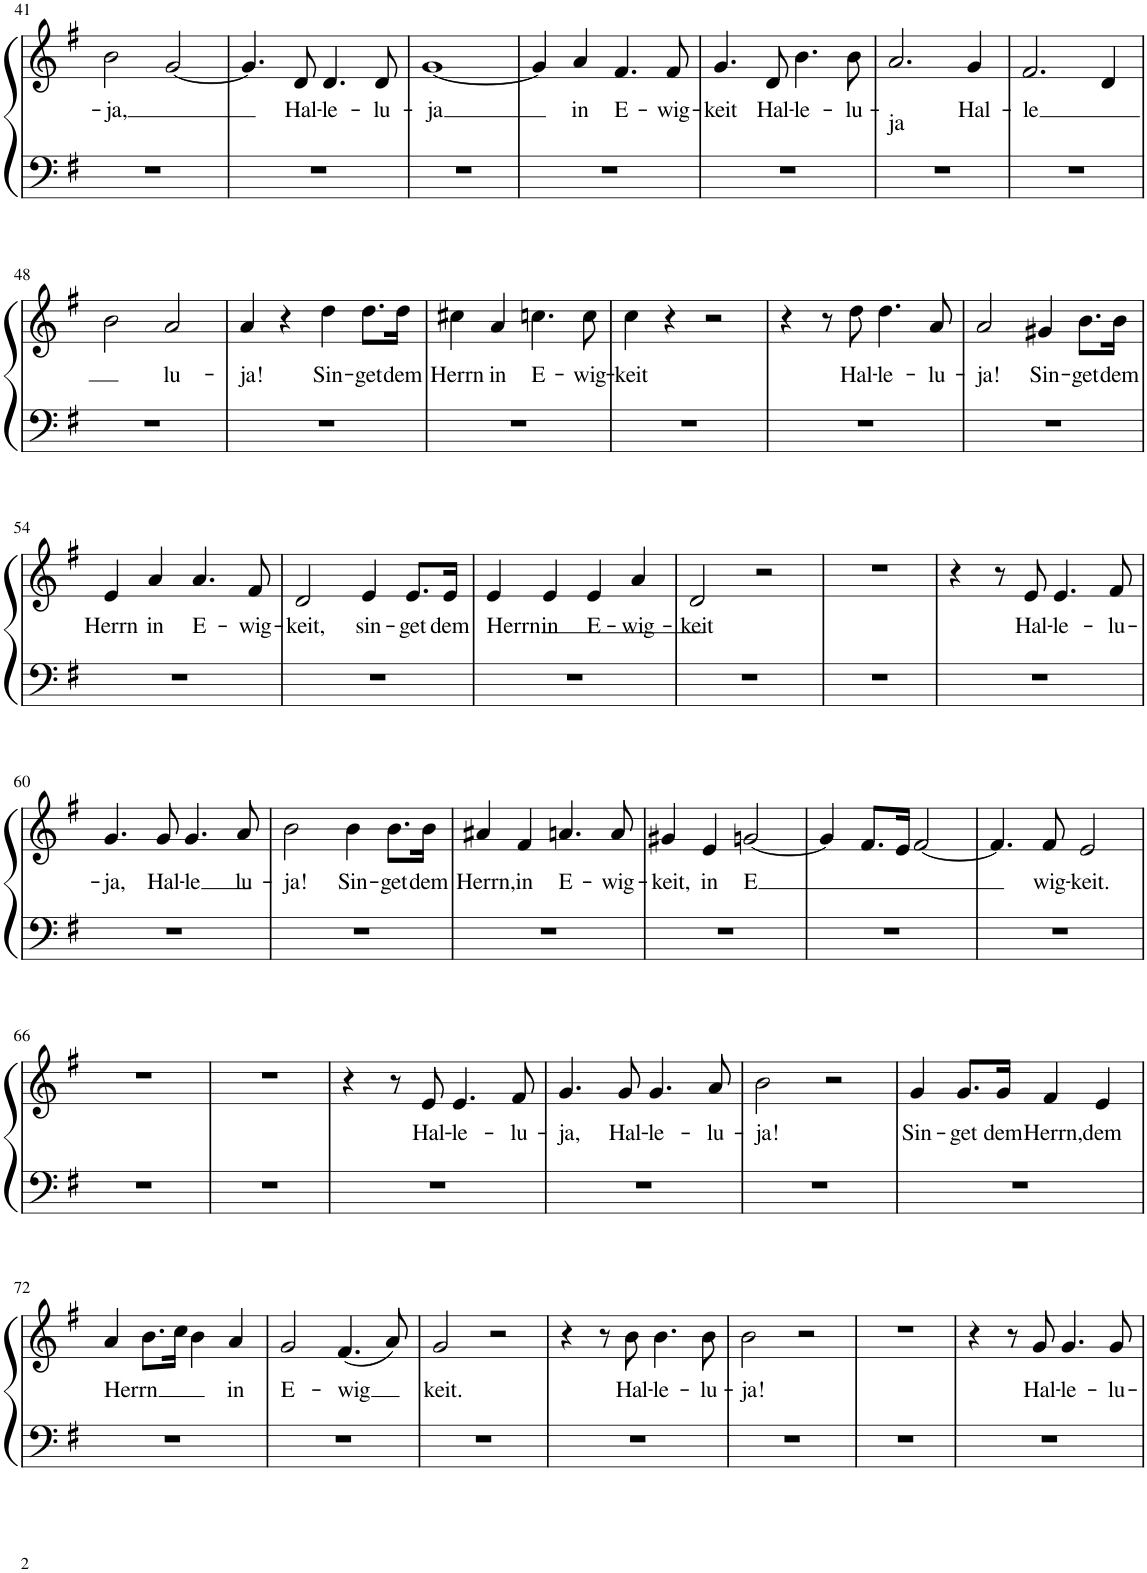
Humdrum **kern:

**kern	**kern	**text
*part1	*part1	*part1
*staff2	*staff1	*staff1
*I"Piano	*	*
*I'Pno.	*	*
!!LO:PB:g=z
*clefF4	*clefG2	*
*k[f#]	*k[f#]	*
*M2/2	*M2/2	*
*met(c|)	*met(c|)	*
=41	=41	=41
!	!	!LO:LY:b
1r	2b\	-ja,
.	[2g/	.
=42	=42	=42
1r	4.g/]	.
!	!	!LO:LY:b
.	8d/	Hal-
!	!	!LO:LY:b
.	4.d/	-le-
!	!	!LO:LY:b
.	8d/	-lu-
=43	=43	=43
!	!	!LO:LY:b
1r	[1g	-ja
=44	=44	=44
1r	4g/]	.
!	!	!LO:LY:b
.	4a/	in
!	!	!LO:LY:b
.	4.f#/	E-
!	!	!LO:LY:b
.	8f#/	-wig-
=45	=45	=45
!	!	!LO:LY:b
1r	4.g/	-keit
!	!	!LO:LY:b
.	8d/	Hal-
!	!	!LO:LY:b
.	4.b\	-le-
!	!	!LO:LY:b
.	8b\	-lu-
=46	=46	=46
!	!	!LO:LY:b
1r	2.a/	ja
!	!	!LO:LY:b
.	4g/	-Hal-
=47	=47	=47
!	!	!LO:LY:b
1r	2.f#/	-le
.	4d/	.
!!LO:LB:g=z
=48	=48	=48
1r	2b\	.
!	!	!LO:LY:b
.	2a/	lu-
=49	=49	=49
!	!	!LO:LY:b
1r	4a/	-ja!
.	4r	.
!	!	!LO:LY:b
.	4dd\	Sin-
!	!	!LO:LY:b
.	8.dd\L	-get
!	!	!LO:LY:b
.	16dd\Jk	dem
=50	=50	=50
!	!	!LO:LY:b
1r	4cc#X\	Herrn
!	!	!LO:LY:b
.	4a/	in
!	!	!LO:LY:b
.	4.ccn\	E-
!	!	!LO:LY:b
.	8cc\	-wig-
=51	=51	=51
!	!	!LO:LY:b
1r	4cc\	-keit
.	4r	.
.	2r	.
=52	=52	=52
1r	4r	.
.	8r	.
!	!	!LO:LY:b
.	8dd\	Hal-
!	!	!LO:LY:b
.	4.dd\	-le-
!	!	!LO:LY:b
.	8a/	-lu-
=53	=53	=53
!	!	!LO:LY:b
1r	2a/	-ja!
!	!	!LO:LY:b
.	4g#X/	Sin-
!	!	!LO:LY:b
.	8.b\L	-get
!	!	!LO:LY:b
.	16b\Jk	dem
!!LO:LB:g=z
=54	=54	=54
!	!	!LO:LY:b
1r	4e/	Herrn
!	!	!LO:LY:b
.	4a/	in
!	!	!LO:LY:b
.	4.a/	E-
!	!	!LO:LY:b
.	8f#/	-wig-
=55	=55	=55
!	!	!LO:LY:b
1r	2d/	-keit,
!	!	!LO:LY:b
.	4e/	sin-
!	!	!LO:LY:b
.	8.e/L	-get
!	!	!LO:LY:b
.	16e/Jk	dem
=56	=56	=56
!	!	!LO:LY:b
1r	4e/	Herrn
!	!	!LO:LY:b
.	4e/	in
!	!	!LO:LY:b
.	4e/	E-
!	!	!LO:LY:b
.	4a/	-wig-
=57	=57	=57
!	!	!LO:LY:b
1r	2d/	-keit
.	2r	.
=58	=58	=58
1r	1r	.
=59	=59	=59
1r	4r	.
.	8r	.
!	!	!LO:LY:b
.	8e/	Hal-
!	!	!LO:LY:b
.	4.e/	-le-
!	!	!LO:LY:b
.	8f#/	-lu-
!!LO:LB:g=z
=60	=60	=60
!	!	!LO:LY:b
1r	4.g/	-ja,
!	!	!LO:LY:b
.	8g/	Hal-
!	!	!LO:LY:b
.	4.g/	le
!	!	!LO:LY:b
.	8a/	lu-
=61	=61	=61
!	!	!LO:LY:b
1r	2b\	ja!
!	!	!LO:LY:b
.	4b\	Sin-
!	!	!LO:LY:b
.	8.b\L	-get
!	!	!LO:LY:b
.	16b\Jk	dem
=62	=62	=62
!	!	!LO:LY:b
1r	4a#X/	Herrn,
!	!	!LO:LY:b
.	4f#/	in
!	!	!LO:LY:b
.	4.an/	E-
!	!	!LO:LY:b
.	8a/	-wig-
=63	=63	=63
!	!	!LO:LY:b
1r	4g#X/	-keit,
!	!	!LO:LY:b
.	4e/	in
!	!	!LO:LY:b
.	[2gn/	-E
=64	=64	=64
1r	4g/]	.
.	8.f#/L	.
.	16e/Jk	.
.	[2f#/	.
=65	=65	=65
1r	4.f#/]	.
!	!	!LO:LY:b
.	8f#/	wig-
!	!	!LO:LY:b
.	2e/	-keit.
!!LO:LB:g=z
=66	=66	=66
1r	1r	.
=67	=67	=67
1r	1r	.
=68	=68	=68
1r	4r	.
.	8r	.
!	!	!LO:LY:b
.	8e/	Hal-
!	!	!LO:LY:b
.	4.e/	-le-
!	!	!LO:LY:b
.	8f#/	-lu-
=69	=69	=69
!	!	!LO:LY:b
1r	4.g/	-ja,
!	!	!LO:LY:b
.	8g/	Hal-
!	!	!LO:LY:b
.	4.g/	-le-
!	!	!LO:LY:b
.	8a/	-lu-
=70	=70	=70
!	!	!LO:LY:b
1r	2b\	-ja!
.	2r	.
=71	=71	=71
!	!	!LO:LY:b
1r	4g/	Sin-
!	!	!LO:LY:b
.	8.g/L	-get
!	!	!LO:LY:b
.	16g/Jk	dem
!	!	!LO:LY:b
.	4f#/	Herrn,
!	!	!LO:LY:b
.	4e/	dem
!!LO:LB:g=z
=72	=72	=72
!	!	!LO:LY:b
1r	4a/	-Herrn
.	8.b\L	.
.	16cc\Jk	.
.	4b\	.
!	!	!LO:LY:b
.	4a/	in
=73	=73	=73
!	!	!LO:LY:b
1r	2g/	E-
!	!	!LO:LY:b
.	(4.f#/	-wig
.	8a/)	.
=74	=74	=74
!	!	!LO:LY:b
1r	2g/	keit.
.	2r	.
=75	=75	=75
1r	4r	.
.	8r	.
!	!	!LO:LY:b
.	8b\	Hal-
!	!	!LO:LY:b
.	4.b\	-le-
!	!	!LO:LY:b
.	8b\	-lu-
=76	=76	=76
!	!	!LO:LY:b
1r	2b\	-ja!
.	2r	.
=77	=77	=77
1r	1r	.
=78	=78	=78
1r	4r	.
.	8r	.
!	!	!LO:LY:b
.	8g/	Hal-
!	!	!LO:LY:b
.	4.g/	-le-
!	!	!LO:LY:b
.	8g/	-lu-
=	=	=
*-	*-	*-
